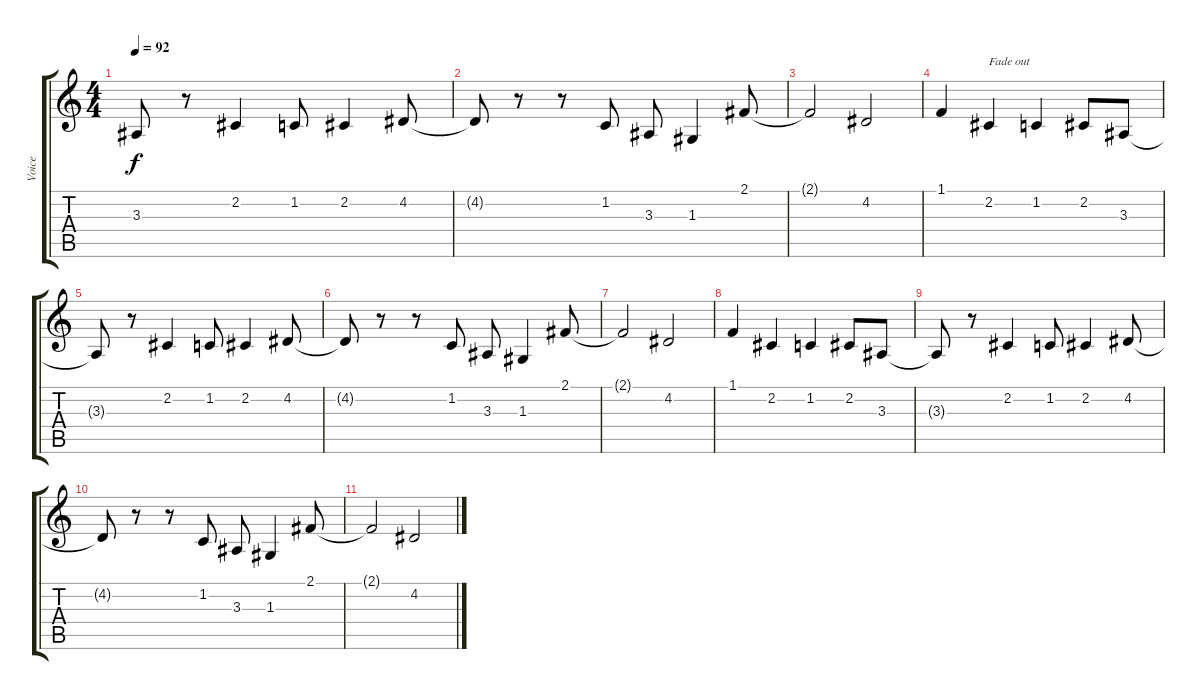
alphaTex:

\track ("Voice" "Voice") {instrument lead2sawtooth}
\staff {score tabs}
\tuning (E4 B3 G3 D3 A2 E2) {hide}
\ts (4 4)
\tempo 92
\clef g2
\ks c
3.3{t}.8{dy f} r.8 2.2.4 1.2.8 2.2.4 4.2.8 |
4.2{t}.8 r.8 r.8 1.2.8 3.3.8 1.3.4 2.1.8 |
2.1{t}.2 4.2.2 |
1.1.4{volume 8} 2.2.4{txt "Fade out"} 1.2.4 2.2.8 3.3.8 |
3.3{t}.8 r.8 2.2.4 1.2.8 2.2.4 4.2.8 |
4.2{t}.8 r.8 r.8 1.2.8 3.3.8 1.3.4 2.1.8 |
2.1{t}.2 4.2.2 |
1.1.4{volume 1} 2.2.4 1.2.4 2.2.8 3.3.8 |
3.3{t}.8 r.8 2.2.4 1.2.8 2.2.4 4.2.8 |
4.2{t}.8 r.8 r.8 1.2.8 3.3.8 1.3.4 2.1.8 |
2.1{t}.2 4.2.2
